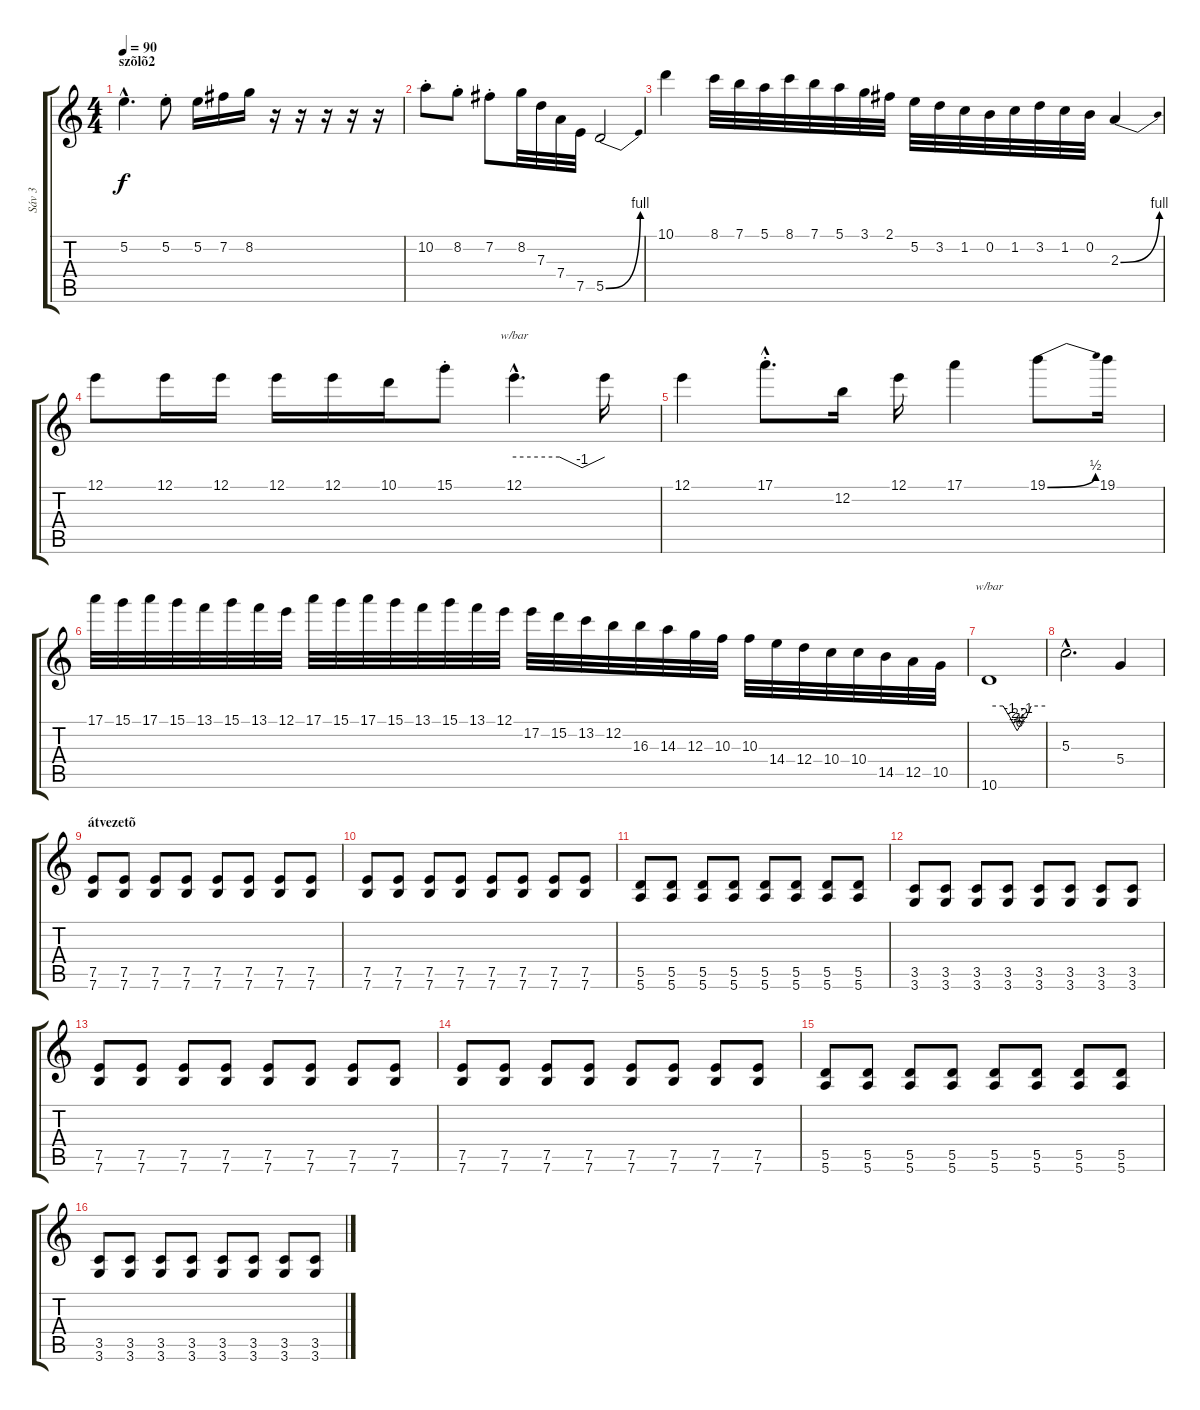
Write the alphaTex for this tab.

\track ("Sáv 3" "Sáv 3") {instrument distortionguitar}
\staff {score tabs}
\tuning (E4 B3 G3 D3 A2 E2) {hide}
\ts (4 4)
\section ("" "szõlõ2")
\tempo 90
\clef g2
\ks c
5.2{hac}.4{d dy f} 5.2{st}.8 5.2.16 7.2.16 8.2.16 r.16 r.16 r.16 r.16 r.16 |
10.2{st}.8 8.2{st}.8 7.2{st}.8 8.2.32 7.3.32 7.4.32 7.5.32 5.5{be (bend 0 0 60 4)}.2 |
10.1.4 8.1.32 7.1.32 5.1.32 8.1.32 7.1.32 5.1.32 3.1.32 2.1.32 5.2.32 3.2.32 1.2.32 0.2.32 1.2.32 3.2.32 1.2.32 0.2.32 2.3{be (bend 0 0 60 4)}.4 |
12.1.8 12.1.16 12.1.16 12.1.16 12.1.16 10.1.16 15.1{st}.8 12.1{hac}.4{d tbe (custom default 0 0 30 0 45 -4 60 0)} 12.1{t}.16 |
12.1.4 17.1{hac st}.8{d} 12.2.16 12.1.16 17.1.4 19.1{be (bend 0 0 60 2)}.8 19.1.16 |
17.1.32 15.1.32 17.1.32 15.1.32 13.1.32 15.1.32 13.1.32 12.1.32 17.1.32 15.1.32 17.1.32 15.1.32 13.1.32 15.1.32 13.1.32 12.1.32 17.2.32 15.2.32 13.2.32 12.2.32 16.3.32 14.3.32 12.3.32 10.3.32 10.3.32 14.4.32 12.4.32 10.4.32 10.4.32 14.5.32 12.5.32 10.5.32 |
10.6.1{tbe (custom default 0 0 15 0 22 -4 25 -8 28 -16 30 -24 32 -16 35 -8 40 -4 45 0 60 0)} |
5.3{hac}.2{d} 5.4.4 |
\section ("" "átvezetõ")
(7.5 7.6).8 (7.5 7.6).8 (7.5 7.6).8 (7.5 7.6).8 (7.5 7.6).8 (7.5 7.6).8 (7.5 7.6).8 (7.5 7.6).8 |
(7.5 7.6).8 (7.5 7.6).8 (7.5 7.6).8 (7.5 7.6).8 (7.5 7.6).8 (7.5 7.6).8 (7.5 7.6).8 (7.5 7.6).8 |
(5.5 5.6).8 (5.5 5.6).8 (5.5 5.6).8 (5.5 5.6).8 (5.5 5.6).8 (5.5 5.6).8 (5.5 5.6).8 (5.5 5.6).8 |
(3.5 3.6).8 (3.5 3.6).8 (3.5 3.6).8 (3.5 3.6).8 (3.5 3.6).8 (3.5 3.6).8 (3.5 3.6).8 (3.5 3.6).8 |
(7.5 7.6).8 (7.5 7.6).8 (7.5 7.6).8 (7.5 7.6).8 (7.5 7.6).8 (7.5 7.6).8 (7.5 7.6).8 (7.5 7.6).8 |
(7.5 7.6).8 (7.5 7.6).8 (7.5 7.6).8 (7.5 7.6).8 (7.5 7.6).8 (7.5 7.6).8 (7.5 7.6).8 (7.5 7.6).8 |
(5.5 5.6).8 (5.5 5.6).8 (5.5 5.6).8 (5.5 5.6).8 (5.5 5.6).8 (5.5 5.6).8 (5.5 5.6).8 (5.5 5.6).8 |
(3.5 3.6).8 (3.5 3.6).8 (3.5 3.6).8 (3.5 3.6).8 (3.5 3.6).8 (3.5 3.6).8 (3.5 3.6).8 (3.5 3.6).8
